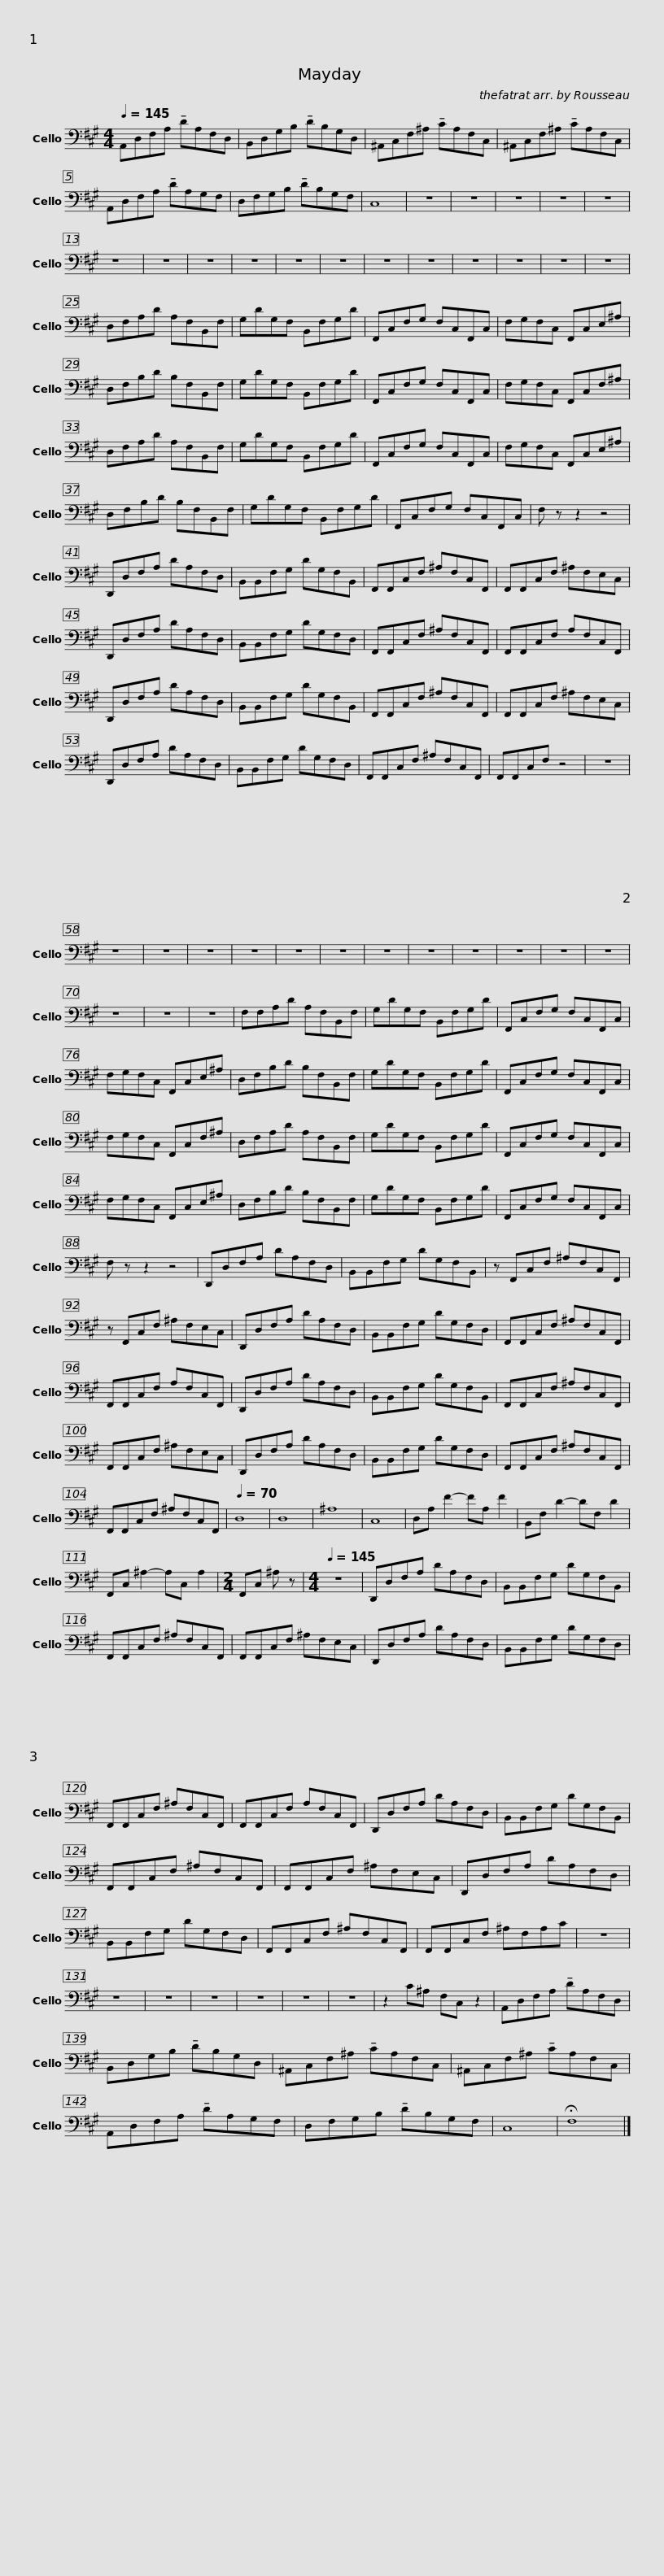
X:1
L:1/8
Q:1/4=145
M:4/4
I:linebreak $
K:A
V:1 bass
V:1
 A,,D,F,A, !tenuto!DA,F,D, | B,,D,G,B, !tenuto!DB,G,D, | ^A,,C,F,^A, !tenuto!CA,F,C, | ^A,,C,F,^A, !tenuto!CA,F,C, | A,,D,F,A, !tenuto!DA,G,F, |$ %5
 D,F,G,B, !tenuto!DB,G,F, | C,8 | z8 | z8 | z8 | %10
 z8 | z8 | z8 | z8 | z8 | %15
 z8 | z8 | z8 | z8 | z8 | %20
 z8 |$ z8 | z8 | z8 | D,F,A,D A,F,B,,F, | %25
 G,DG,F, B,,F,G,D | F,,C,F,G, F,C,F,,C, | F,G,F,C, F,,C,E,^A, |$ D,F,B,D B,F,B,,F, | G,DG,F, B,,F,G,D | %30
 F,,C,F,G, F,C,F,,C, | F,G,F,C, F,,C,F,^A, | D,F,A,D A,F,B,,F, |$ G,DG,F, B,,F,G,D | F,,C,F,G, F,C,F,,C, | %35
 F,G,F,C, F,,C,E,^A, | D,F,B,D B,F,B,,F, | G,DG,F, B,,F,G,D |$ F,,C,F,G, F,C,F,,C, | F, z z2 z4 | %40
 D,,D,F,A, DA,F,D, | B,,B,,F,G, DG,F,B,, | F,,F,,C,F, ^A,F,C,F,, | F,,F,,C,F, ^A,F,E,C, |$ D,,D,F,A, DA,F,D, | %45
 B,,B,,F,G, DG,F,D, | F,,F,,C,F, ^A,F,C,F,, | F,,F,,C,F, A,F,C,F,, | D,,D,F,A, DA,F,D, |$ B,,B,,F,G, DG,F,B,, | %50
 F,,F,,C,F, ^A,F,C,F,, | F,,F,,C,F, ^A,F,E,C, | D,,D,F,A, DA,F,D, | B,,B,,F,G, DG,F,D, |$ F,,F,,C,F, ^A,F,C,F,, | %55
 F,,F,,C,F, z4 | z8 | z8 | z8 | z8 | %60
 z8 | z8 | z8 | z8 | z8 | %65
 z8 | z8 | z8 | z8 |$ z8 | %70
 z8 | z8 | F,F,A,D A,F,B,,F, | G,DG,F, B,,F,G,D | F,,C,F,G, F,C,F,,C, | %75
 F,G,F,C, F,,C,E,^A, |$ D,F,B,D B,F,B,,F, | G,DG,F, B,,F,G,D | F,,C,F,G, F,C,F,,C, | F,G,F,C, F,,C,F,^A, | %80
 D,F,A,D A,F,B,,F, |$ G,DG,F, B,,F,G,D | F,,C,F,G, F,C,F,,C, | F,G,F,C, F,,C,E,^A, | D,F,B,D B,F,B,,F, | %85
 G,DG,F, B,,F,G,D |$ F,,C,F,G, F,C,F,,C, | F, z z2 z4 | D,,D,F,A, DA,F,D, | B,,B,,F,G, DG,F,B,, | %90
 z F,,C,F, ^A,F,C,F,, | z F,,C,F, ^A,F,E,C, |$ D,,D,F,A, DA,F,D, | B,,B,,F,G, DG,F,D, | F,,F,,C,F, ^A,F,C,F,, | %95
 F,,F,,C,F, A,F,C,F,, | D,,D,F,A, DA,F,D, |$ B,,B,,F,G, DG,F,B,, | F,,F,,C,F, ^A,F,C,F,, | F,,F,,C,F, ^A,F,E,C, | %100
 D,,D,F,A, DA,F,D, | B,,B,,F,G, DG,F,D, |$ F,,F,,C,F, ^A,F,C,F,, | F,,F,,C,F, ^A,F,C,F,, |[Q:1/4=70] D,8 | %105
 D,8 | ^A,8 | C,8 | D,A, F2- FA, F2 | B,,F, D2- DF, D2 |$ %110
 F,,C, ^A,2- A,C, A,2 |[M:2/4] F,,C, ^A, z |[M:4/4][Q:1/4=145] z8 | D,,D,F,A, DA,F,D, | B,,B,,F,G, DG,F,B,, | %115
 F,,F,,C,F, ^A,F,C,F,, |$ F,,F,,C,F, ^A,F,E,C, | D,,D,F,A, DA,F,D, | B,,B,,F,G, DG,F,D, | F,,F,,C,F, ^A,F,C,F,, | %120
 F,,F,,C,F, A,F,C,F,, |$ D,,D,F,A, DA,F,D, | B,,B,,F,G, DG,F,B,, | F,,F,,C,F, ^A,F,C,F,, | F,,F,,C,F, ^A,F,E,C, | %125
 D,,D,F,A, DA,F,D, |$ B,,B,,F,G, DG,F,D, | F,,F,,C,F, ^A,F,C,F,, | F,,F,,C,F, ^A,F,A,C | z8 | %130
 z8 | z8 | z8 | z8 | z8 | %135
 z8 |$ z2 C^A, F,C, z2 | A,,D,F,A, !tenuto!DA,F,D, | B,,D,G,B, !tenuto!DB,G,D, | ^A,,C,F,^A, !tenuto!CA,F,C, | %140
 ^A,,C,F,^A, !tenuto!CA,F,C, |$ A,,D,F,A, !tenuto!DA,G,F, | D,F,G,B, !tenuto!DB,G,F, | C,8 | !fermata!F,8 |] %145
